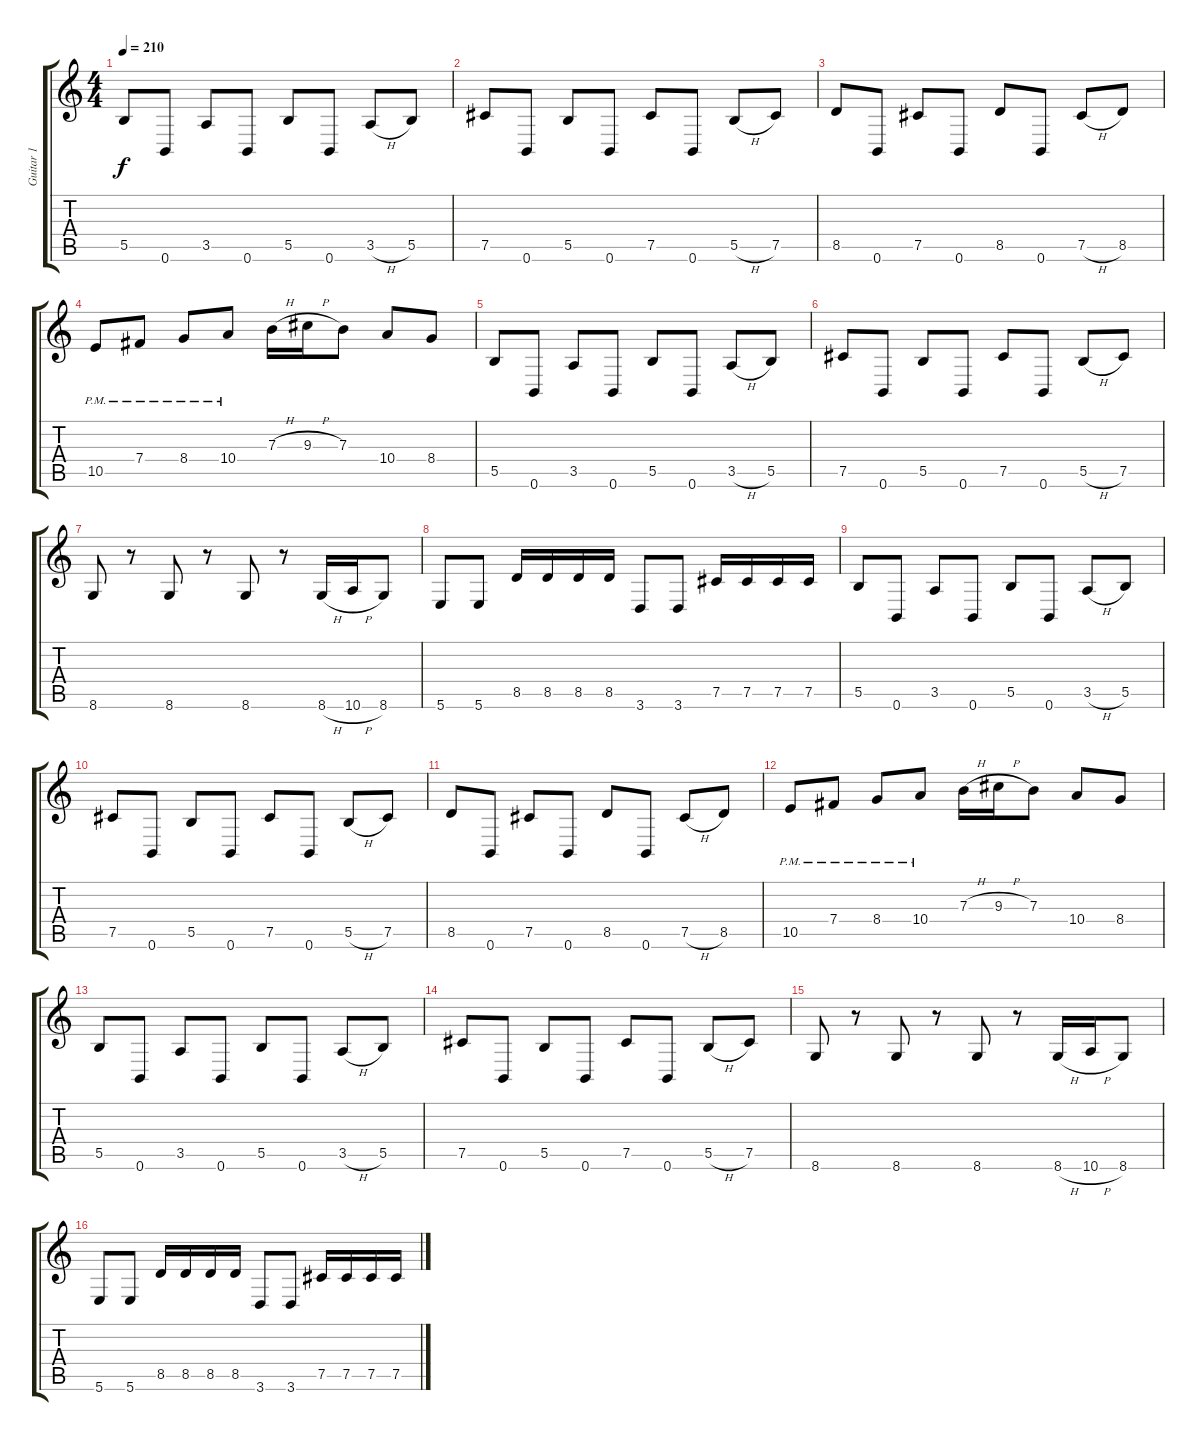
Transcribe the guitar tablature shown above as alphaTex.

\track ("Guitar 1" "Guitar 1") {instrument distortionguitar}
\staff {score tabs}
\tuning (Db4 Ab3 E3 B2 Gb2 B1) {hide}
\ts (4 4)
\tempo 210
\clef g2
\ks c
5.5.8{dy f} 0.6.8 3.5.8 0.6.8 5.5.8 0.6.8 3.5{h}.8 5.5.8 |
7.5.8 0.6.8 5.5.8 0.6.8 7.5.8 0.6.8 5.5{h}.8 7.5.8 |
8.5.8 0.6.8 7.5.8 0.6.8 8.5.8 0.6.8 7.5{h}.8 8.5.8 |
10.5{pm}.8 7.4{pm}.8 8.4{pm}.8 10.4{pm}.8 7.3{h}.16 9.3{h}.16 7.3.8 10.4.8 8.4.8 |
5.5.8 0.6.8 3.5.8 0.6.8 5.5.8 0.6.8 3.5{h}.8 5.5.8 |
7.5.8 0.6.8 5.5.8 0.6.8 7.5.8 0.6.8 5.5{h}.8 7.5.8 |
8.6.8 r.8 8.6.8 r.8 8.6.8 r.8 8.6{h}.16 10.6{h}.16 8.6.8 |
5.6.8 5.6.8 8.5.16 8.5.16 8.5.16 8.5.16 3.6.8 3.6.8 7.5.16 7.5.16 7.5.16 7.5.16 |
5.5.8 0.6.8 3.5.8 0.6.8 5.5.8 0.6.8 3.5{h}.8 5.5.8 |
7.5.8 0.6.8 5.5.8 0.6.8 7.5.8 0.6.8 5.5{h}.8 7.5.8 |
8.5.8 0.6.8 7.5.8 0.6.8 8.5.8 0.6.8 7.5{h}.8 8.5.8 |
10.5{pm}.8 7.4{pm}.8 8.4{pm}.8 10.4{pm}.8 7.3{h}.16 9.3{h}.16 7.3.8 10.4.8 8.4.8 |
5.5.8 0.6.8 3.5.8 0.6.8 5.5.8 0.6.8 3.5{h}.8 5.5.8 |
7.5.8 0.6.8 5.5.8 0.6.8 7.5.8 0.6.8 5.5{h}.8 7.5.8 |
8.6.8 r.8 8.6.8 r.8 8.6.8 r.8 8.6{h}.16 10.6{h}.16 8.6.8 |
5.6.8 5.6.8 8.5.16 8.5.16 8.5.16 8.5.16 3.6.8 3.6.8 7.5.16 7.5.16 7.5.16 7.5.16
